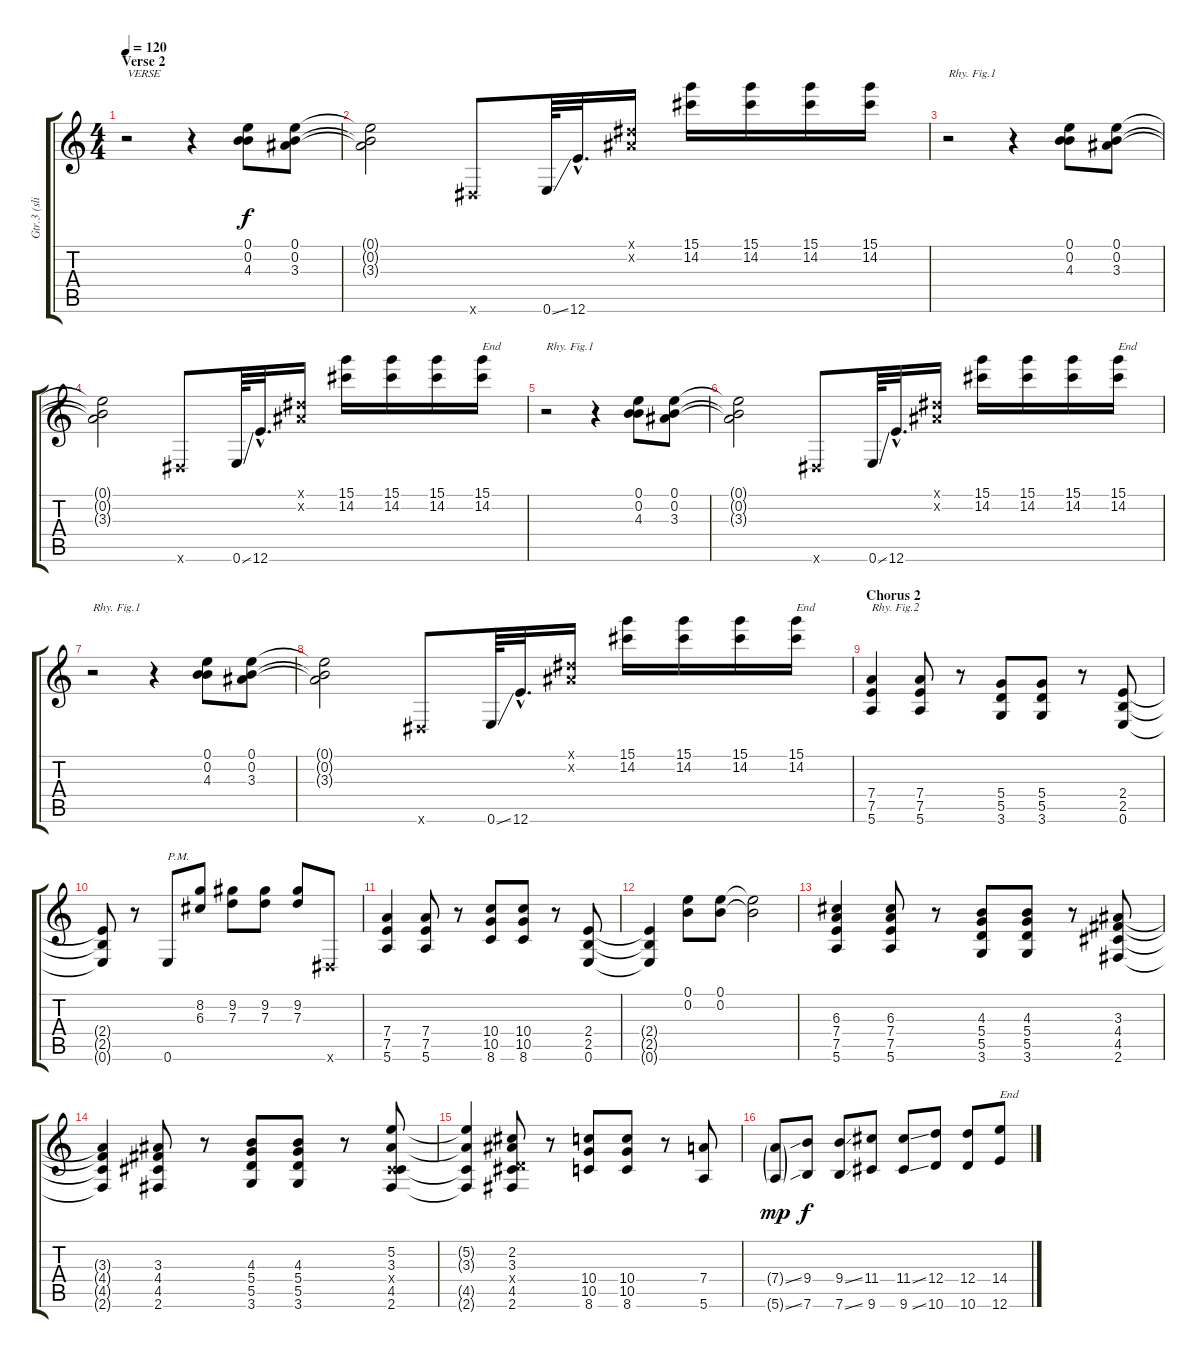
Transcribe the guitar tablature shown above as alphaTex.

\track ("Gtr.3 (slight dist.)" "Gtr.3 (sli") {instrument overdrivenguitar}
\staff {score tabs}
\tuning (E4 B3 G3 D3 A2 E2) {hide}
\ts (4 4)
\section ("" "Verse 2")
\tempo 120
\clef g2
\ks c
r.2{txt "VERSE" dy f} r.4 (0.1 0.2 4.3).8 (0.1 0.2 3.3).8 |
(0.1{t} 0.2{t} 3.3{t}).2 -1.6{x}.8 0.6{ss}.64 12.6{hac}.32{d} (-1.1{x} -1.2{x}).16 (15.1 14.2).16 (15.1 14.2).16 (15.1 14.2).16 (15.1 14.2).16 |
r.2{txt "Rhy. Fig.1"} r.4 (0.1 0.2 4.3).8 (0.1 0.2 3.3).8 |
(0.1{t} 0.2{t} 3.3{t}).2 -1.6{x}.8 0.6{ss}.64 12.6{hac}.32{d} (-1.1{x} -1.2{x}).16 (15.1 14.2).16 (15.1 14.2).16 (15.1 14.2).16 (15.1 14.2).16{txt "End"} |
r.2{txt "Rhy. Fig.1"} r.4 (0.1 0.2 4.3).8 (0.1 0.2 3.3).8 |
(0.1{t} 0.2{t} 3.3{t}).2 -1.6{x}.8 0.6{ss}.64 12.6{hac}.32{d} (-1.1{x} -1.2{x}).16 (15.1 14.2).16 (15.1 14.2).16 (15.1 14.2).16 (15.1 14.2).16{txt "End"} |
r.2{txt "Rhy. Fig.1"} r.4 (0.1 0.2 4.3).8 (0.1 0.2 3.3).8 |
(0.1{t} 0.2{t} 3.3{t}).2 -1.6{x}.8 0.6{ss}.64 12.6{hac}.32{d} (-1.1{x} -1.2{x}).16 (15.1 14.2).16 (15.1 14.2).16 (15.1 14.2).16 (15.1 14.2).16{txt "End"} |
\section ("" "Chorus 2")
(7.4 7.5 5.6).4{txt "Rhy. Fig.2"} (7.4 7.5 5.6).8 r.8 (5.4 5.5 3.6).8 (5.4 5.5 3.6).8 r.8 (2.4 2.5 0.6).8 |
(2.4{t} 2.5{t} 0.6{t}).8 r.8 0.6.8{txt "P.M."} (8.2 6.3).8 (9.2 7.3).8 (9.2 7.3).8 (9.2 7.3).8 -1.6{x}.8 |
(7.4 7.5 5.6).4 (7.4 7.5 5.6).8 r.8 (10.4 10.5 8.6).8 (10.4 10.5 8.6).8 r.8 (2.4 2.5 0.6).8 |
(2.4{t} 2.5{t} 0.6{t}).4 (0.1 0.2).8 (0.1 0.2).8 (0.1{t} 0.2{t}).2 |
(6.3 7.4 7.5 5.6).4 (6.3 7.4 7.5 5.6).8 r.8 (4.3 5.4 5.5 3.6).8 (4.3 5.4 5.5 3.6).8 r.8 (3.3 4.4 4.5 2.6).8 |
(3.3{t} 4.4{t} 4.5{t} 2.6{t}).4 (3.3 4.4 4.5 2.6).8 r.8 (4.3 5.4 5.5 3.6).8 (4.3 5.4 5.5 3.6).8 r.8 (5.2 3.3 -1.4{x} 4.5 2.6).8 |
(5.2{t} 3.3{t} 4.5{t} 2.6{t}).4 (2.2 3.3 0.4{x} 4.5 2.6).8 r.8 (10.4 10.5 8.6).8 (10.4 10.5 8.6).8 r.8 (7.4 5.6).8 |
(7.4{ss g} 5.6{ss g}).8{dy mp} (9.4 7.6).8{dy f} (9.4{ss} 7.6{ss}).8 (11.4 9.6).8 (11.4{ss} 9.6{ss}).8 (12.4 10.6).8 (12.4 10.6).8 (14.4 12.6).8{txt "End"}
